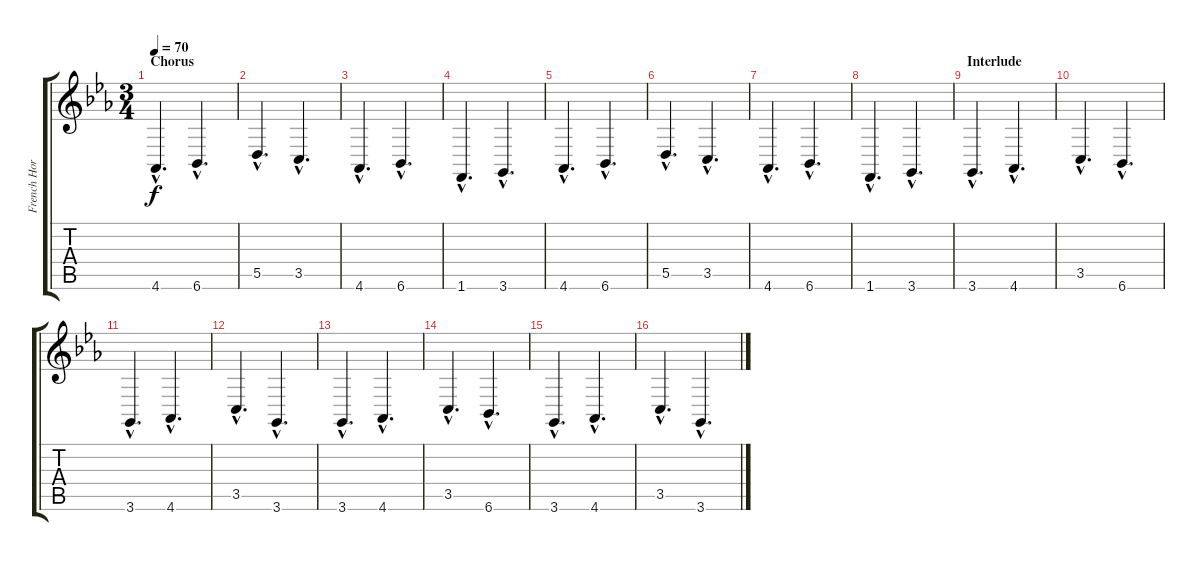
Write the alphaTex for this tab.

\track ("French Horn (Low Keys)" "French Hor") {instrument frenchhorn}
\staff {score tabs}
\tuning (E4 B3 G3 D3 A2 E2) {hide}
\ts (3 4)
\section ("" "Chorus")
\tempo 70
\clef g2
\ks cminor
4.6{hac}.4{d dy f} 6.6{hac}.4{d} |
5.5{hac}.4{d} 3.5{hac}.4{d} |
4.6{hac}.4{d} 6.6{hac}.4{d} |
1.6{hac}.4{d} 3.6{hac}.4{d} |
4.6{hac}.4{d} 6.6{hac}.4{d} |
5.5{hac}.4{d} 3.5{hac}.4{d} |
4.6{hac}.4{d} 6.6{hac}.4{d} |
1.6{hac}.4{d} 3.6{hac}.4{d} |
\section ("" "Interlude")
3.6{hac}.4{d} 4.6{hac}.4{d} |
3.5{hac}.4{d} 6.6{hac}.4{d} |
3.6{hac}.4{d} 4.6{hac}.4{d} |
3.5{hac}.4{d} 3.6{hac}.4{d} |
3.6{hac}.4{d} 4.6{hac}.4{d} |
3.5{hac}.4{d} 6.6{hac}.4{d} |
3.6{hac}.4{d} 4.6{hac}.4{d} |
3.5{hac}.4{d} 3.6{hac}.4{d}
